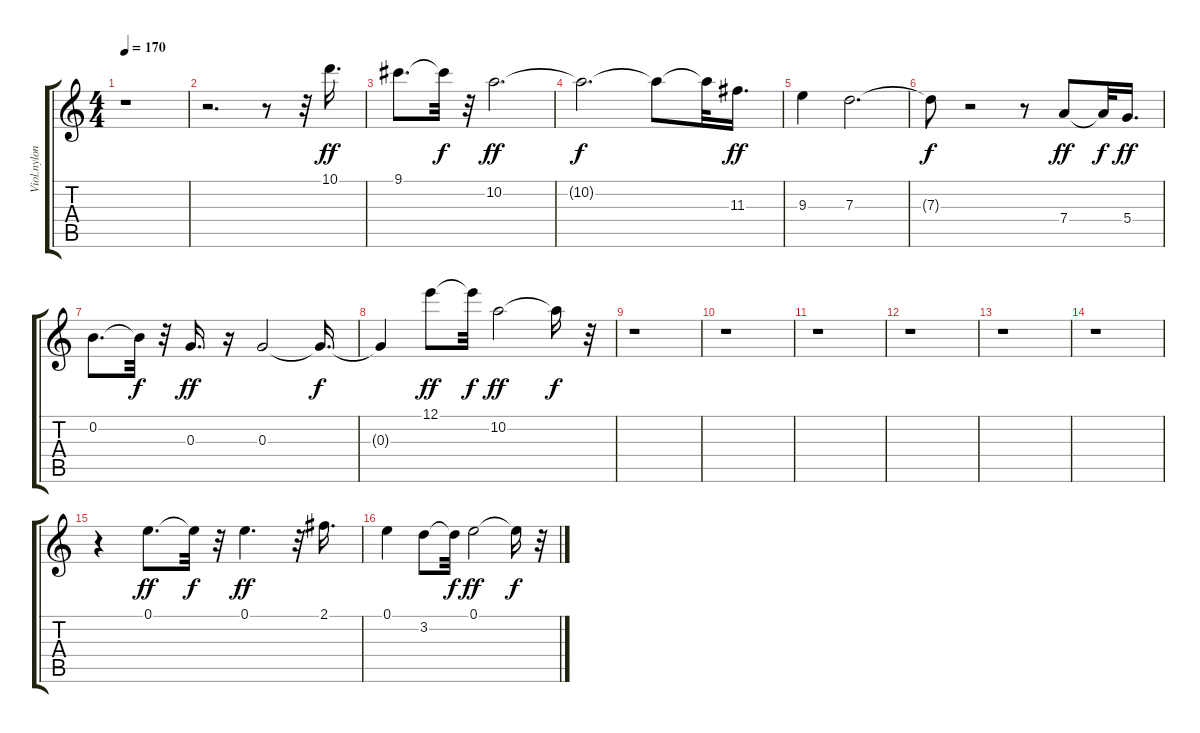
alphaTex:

\track ("Viol.nylon" "Viol.nylon") {instrument acousticguitarnylon}
\staff {score tabs}
\tuning (E4 B3 G3 D3 A2 E2) {hide}
\ts (4 4)
\tempo 170
\clef g2
\ks c
r.1{dy ff instrument acousticguitarnylon} |
r.2{d} r.8 r.32 10.1.16{d} |
9.1.8{d} 9.1{t}.32{dy f} r.32 10.2.2{d dy ff} |
10.2{t}.2{d dy f} 10.2{t}.8 10.2{t}.32 11.3.16{d dy ff} |
9.3.4 7.3.2{d} |
7.3{t}.8{dy f} r.2 r.8 7.4.8{dy ff} 7.4{t}.32{dy f} 5.4.16{d dy ff} |
0.2.8{d} 0.2{t}.32{dy f} r.32 0.3.16{d dy ff} r.16 0.3.2 0.3{t}.16{d dy f} |
0.3{t}.4 12.1.8{dy ff} 12.1{t}.32{dy f} 10.2.2{dy ff} 10.2{t}.16{dy f} r.32 |
r.1 |
r.1 |
r.1 |
r.1 |
r.1 |
r.1 |
r.4 0.1.8{d dy ff} 0.1{t}.32{dy f} r.32 0.1.4{d dy ff} r.32 2.1.16{d} |
0.1.4 3.2.8 3.2{t}.32{dy f} 0.1.2{dy ff} 0.1{t}.16{dy f} r.32
